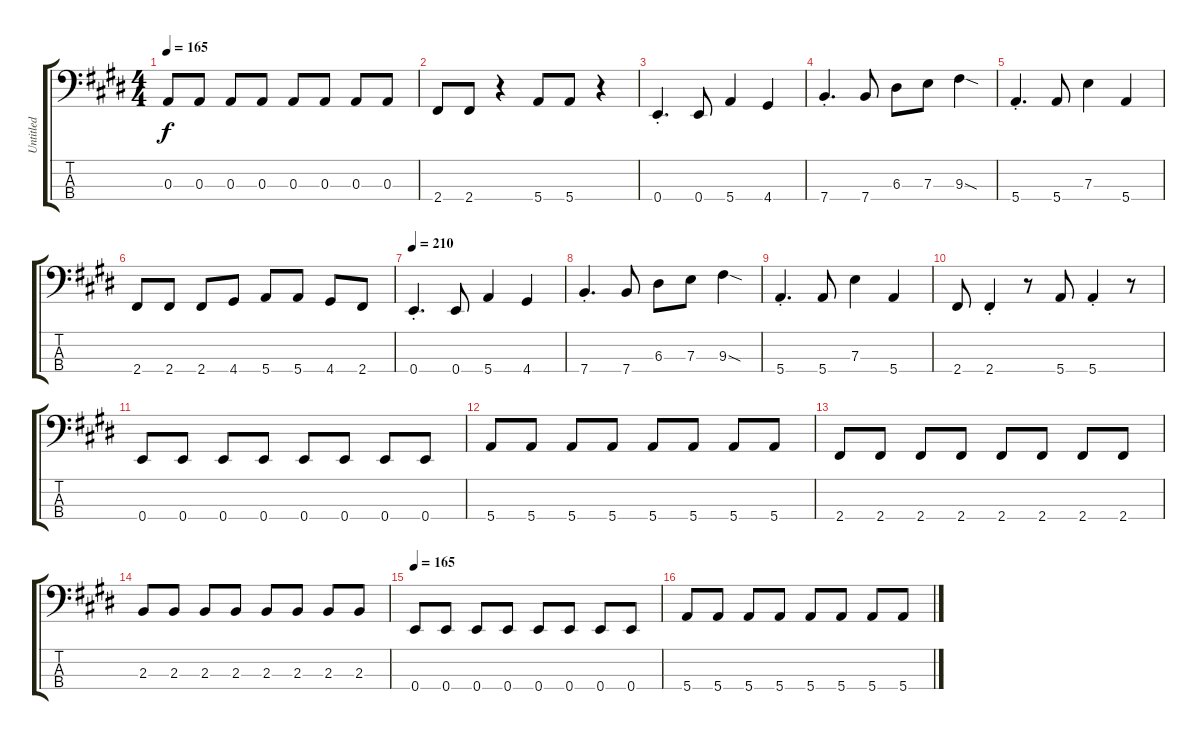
\track ("Untitled" "Untitled") {instrument electricbassfinger}
\staff {score tabs}
\tuning (G2 D2 A1 E1) {hide}
\ts (4 4)
\tempo 165
\clef f4
\ks e
0.3.8{dy f} 0.3.8 0.3.8 0.3.8 0.3.8 0.3.8 0.3.8 0.3.8 |
\ks c#minor
2.4.8 2.4.8 r.4 5.4.8 5.4.8 r.4 |
0.4{st}.4{d} 0.4.8 5.4.4 4.4.4 |
7.4{st}.4{d} 7.4.8 6.3.8 7.3.8 9.3{sod}.4 |
\ks e
5.4{st}.4{d} 5.4.8 7.3.4 5.4.4 |
\ks c#minor
2.4.8 2.4.8 2.4.8 4.4.8 5.4.8 5.4.8 4.4.8 2.4.8 |
\tempo 210
\ks e
0.4{st}.4{d} 0.4.8 5.4.4 4.4.4 |
\ks c#minor
7.4{st}.4{d} 7.4.8 6.3.8 7.3.8 9.3{sod}.4 |
5.4{st}.4{d} 5.4.8 7.3.4 5.4.4 |
2.4.8 2.4{st}.4 r.8 5.4.8 5.4{st}.4 r.8 |
\ks e
0.4.8 0.4.8 0.4.8 0.4.8 0.4.8 0.4.8 0.4.8 0.4.8 |
\ks c#minor
5.4.8 5.4.8 5.4.8 5.4.8 5.4.8 5.4.8 5.4.8 5.4.8 |
2.4.8 2.4.8 2.4.8 2.4.8 2.4.8 2.4.8 2.4.8 2.4.8 |
2.3.8 2.3.8 2.3.8 2.3.8 2.3.8 2.3.8 2.3.8 2.3.8 |
\tempo 165
\ks e
0.4.8 0.4.8 0.4.8 0.4.8 0.4.8 0.4.8 0.4.8 0.4.8 |
\ks c#minor
5.4.8 5.4.8 5.4.8 5.4.8 5.4.8 5.4.8 5.4.8 5.4.8
